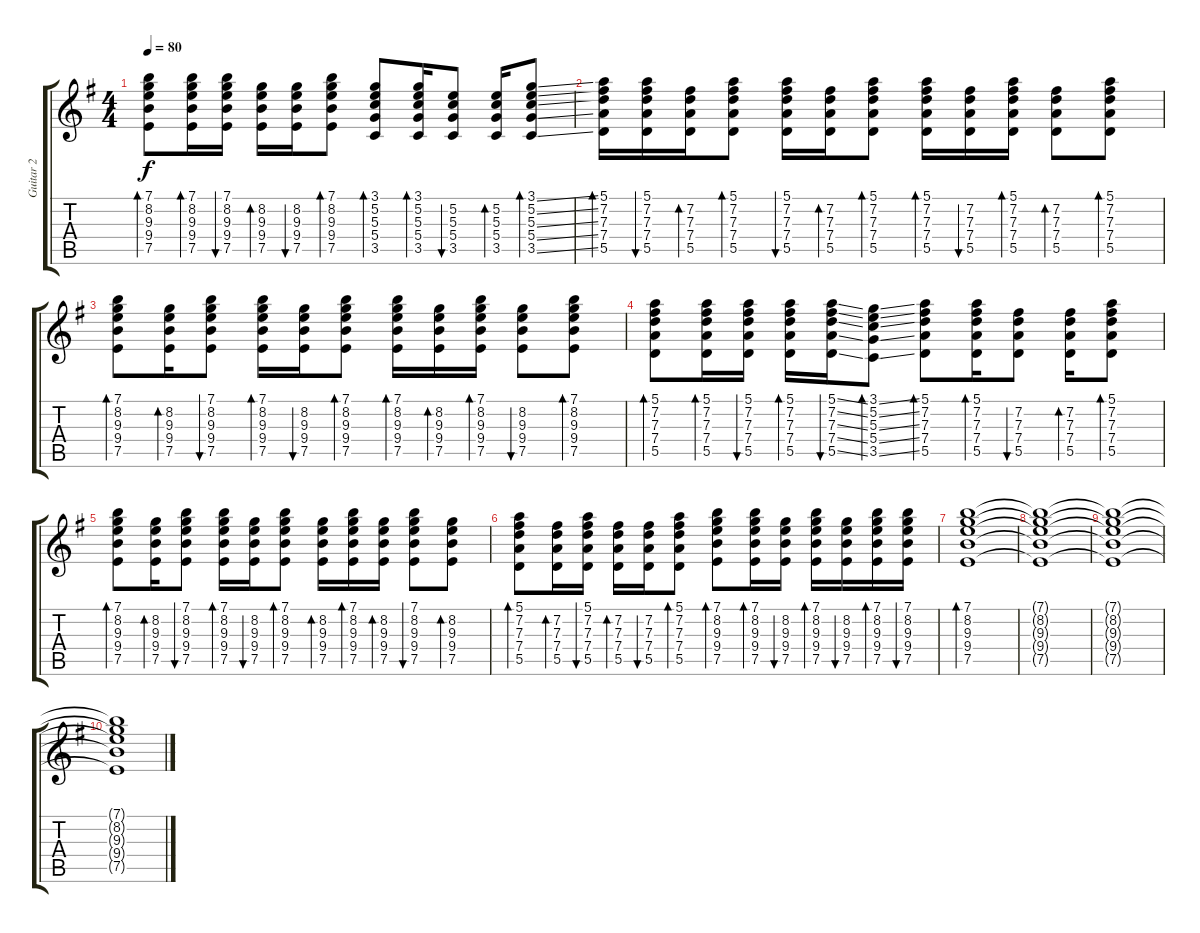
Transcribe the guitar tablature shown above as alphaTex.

\track ("Guitar 2" "Guitar 2") {instrument acousticguitarsteel}
\staff {score tabs}
\tuning (E4 B3 G3 D3 A2 E2) {hide}
\ts (4 4)
\tempo 80
\clef g2
\ks g
(7.1 8.2 9.3 9.4 7.5).8{bd 60 dy f} (7.1 8.2 9.3 9.4 7.5).16{bd 60} (7.1 8.2 9.3 9.4 7.5).16{bu 60} (8.2 9.3 9.4 7.5).16{bd 60} (8.2 9.3 9.4 7.5).16{bu 60} (7.1 8.2 9.3 9.4 7.5).8{bd 60} (3.1 5.2 5.3 5.4 3.5).8{bd 60} (3.1 5.2 5.3 5.4 3.5).16{bd 60} (5.2 5.3 5.4 3.5).8{bu 60} (5.2 5.3 5.4 3.5).16{bd 60} (3.1{ss} 5.2{ss} 5.3{ss} 5.4{ss} 3.5{ss}).8{bd 60} |
(5.1 7.2 7.3 7.4 5.5).16{bd 60} (5.1 7.2 7.3 7.4 5.5).16{bu 60} (7.2 7.3 7.4 5.5).16{bd 60} (5.1 7.2 7.3 7.4 5.5).8{bd 60} (5.1 7.2 7.3 7.4 5.5).16{bu 60} (7.2 7.3 7.4 5.5).16{bd 60} (5.1 7.2 7.3 7.4 5.5).8{bd 60} (5.1 7.2 7.3 7.4 5.5).16{bd 60} (7.2 7.3 7.4 5.5).16{bu 60} (5.1 7.2 7.3 7.4 5.5).16{bd 60} (7.2 7.3 7.4 5.5).8{bd 60} (5.1 7.2 7.3 7.4 5.5).8{bd 60} |
(7.1 8.2 9.3 9.4 7.5).8{bd 60} (8.2 9.3 9.4 7.5).16{bd 60} (7.1 8.2 9.3 9.4 7.5).8{bu 60} (7.1 8.2 9.3 9.4 7.5).16{bd 60} (8.2 9.3 9.4 7.5).16{bu 60} (7.1 8.2 9.3 9.4 7.5).8{bd 60} (7.1 8.2 9.3 9.4 7.5).16{bd 60} (8.2 9.3 9.4 7.5).16{bd 60} (7.1 8.2 9.3 9.4 7.5).16{bd 60} (8.2 9.3 9.4 7.5).8{bu 60} (7.1 8.2 9.3 9.4 7.5).8{bd 60} |
(5.1 7.2 7.3 7.4 5.5).8{bd 60} (5.1 7.2 7.3 7.4 5.5).16{bd 60} (5.1 7.2 7.3 7.4 5.5).16{bu 60} (5.1 7.2 7.3 7.4 5.5).16{bd 60} (5.1{ss} 7.2{ss} 7.3{ss} 7.4{ss} 5.5{ss}).16{bu 60} (3.1{ss} 5.2{ss} 5.3{ss} 5.4{ss} 3.5{ss}).8{bd 60} (5.1 7.2 7.3 7.4 5.5).8{bd 60} (5.1 7.2 7.3 7.4 5.5).16{bd 60} (7.2 7.3 7.4 5.5).8{bu 60} (7.2 7.3 7.4 5.5).16{bd 60} (5.1 7.2 7.3 7.4 5.5).8{bd 60} |
(7.1 8.2 9.3 9.4 7.5).8{bd 60} (8.2 9.3 9.4 7.5).16{bd 60} (7.1 8.2 9.3 9.4 7.5).8{bu 60} (7.1 8.2 9.3 9.4 7.5).16{bd 60} (8.2 9.3 9.4 7.5).16{bu 60} (7.1 8.2 9.3 9.4 7.5).8{bd 60} (8.2 9.3 9.4 7.5).16{bd 60} (7.1 8.2 9.3 9.4 7.5).16{bd 60} (8.2 9.3 9.4 7.5).16{bd 60} (7.1 8.2 9.3 9.4 7.5).8{bu 60} (8.2 9.3 9.4 7.5).8{bd 60} |
(5.1 7.2 7.3 7.4 5.5).8{bd 60} (7.2 7.3 7.4 5.5).16{bd 60} (5.1 7.2 7.3 7.4 5.5).16{bu 60} (7.2 7.3 7.4 5.5).16{bd 60} (7.2 7.3 7.4 5.5).16{bu 60} (5.1 7.2 7.3 7.4 5.5).8{bd 60} (7.1 8.2 9.3 9.4 7.5).8{bd 60} (7.1 8.2 9.3 9.4 7.5).16{bd 60} (8.2 9.3 9.4 7.5).16{bu 60} (7.1 8.2 9.3 9.4 7.5).16{bd 60} (8.2 9.3 9.4 7.5).16{bu 60} (7.1 8.2 9.3 9.4 7.5).16{bd 60} (7.1 8.2 9.3 9.4 7.5).16{bu 60} |
(7.1 8.2 9.3 9.4 7.5).1{bd 60} |
(7.1{t} 8.2{t} 9.3{t} 9.4{t} 7.5{t}).1 |
(7.1{t} 8.2{t} 9.3{t} 9.4{t} 7.5{t}).1 |
(7.1{t} 8.2{t} 9.3{t} 9.4{t} 7.5{t}).1
